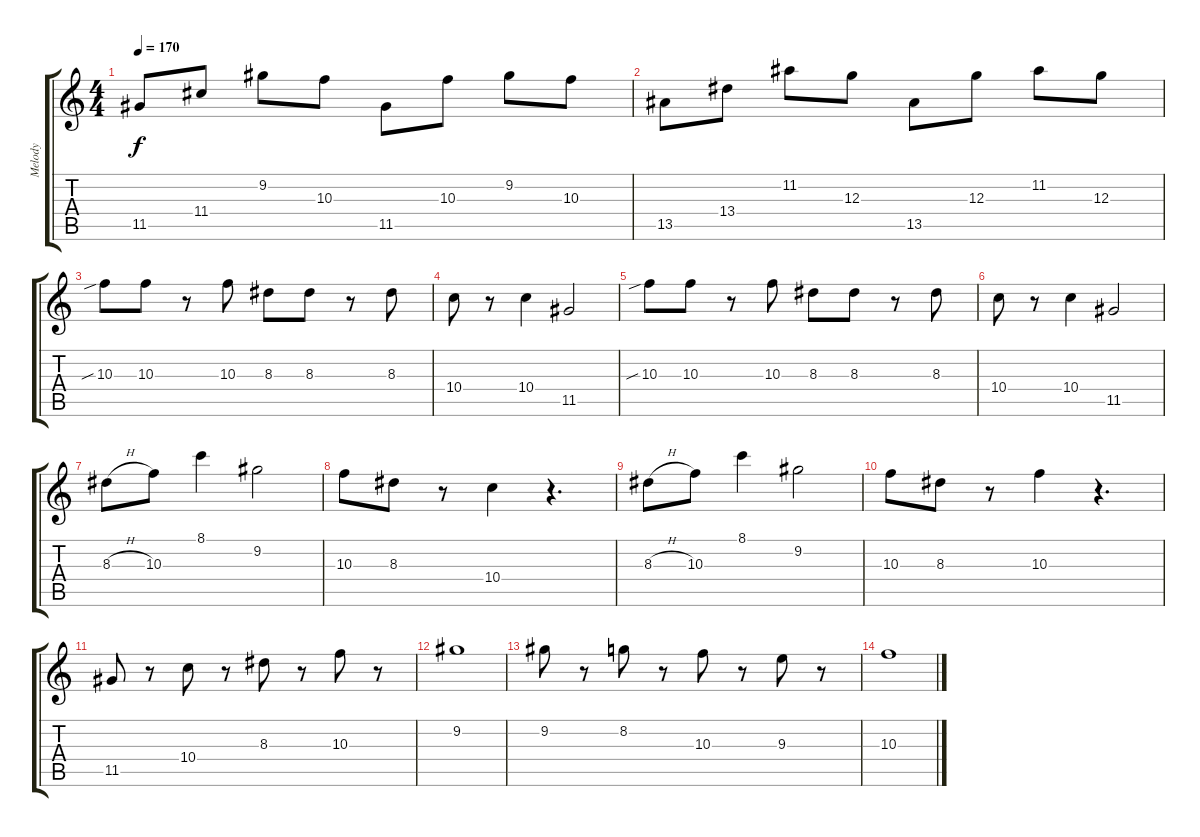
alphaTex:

\track ("Melody" "Melody") {instrument acousticguitarsteel}
\staff {score tabs}
\tuning (E4 B3 G3 D3 A2 E2) {hide}
\ts (4 4)
\tempo 170
\clef g2
\ks c
11.5.8{dy f} 11.4.8 9.2.8 10.3.8 11.5.8 10.3.8 9.2.8 10.3.8 |
13.5.8 13.4.8 11.2.8 12.3.8 13.5.8 12.3.8 11.2.8 12.3.8 |
10.3{sib}.8 10.3.8 r.8 10.3.8 8.3.8 8.3.8 r.8 8.3.8 |
10.4.8 r.8 10.4.4 11.5.2 |
10.3{sib}.8 10.3.8 r.8 10.3.8 8.3.8 8.3.8 r.8 8.3.8 |
10.4.8 r.8 10.4.4 11.5.2 |
8.3{h}.8 10.3.8 8.1.4 9.2.2 |
10.3.8 8.3.8 r.8 10.4.4 r.4{d} |
8.3{h}.8 10.3.8 8.1.4 9.2.2 |
10.3.8 8.3.8 r.8 10.3.4 r.4{d} |
11.5.8 r.8 10.4.8 r.8 8.3.8 r.8 10.3.8 r.8 |
9.2.1 |
9.2.8 r.8 8.2.8 r.8 10.3.8 r.8 9.3.8 r.8 |
10.3.1
